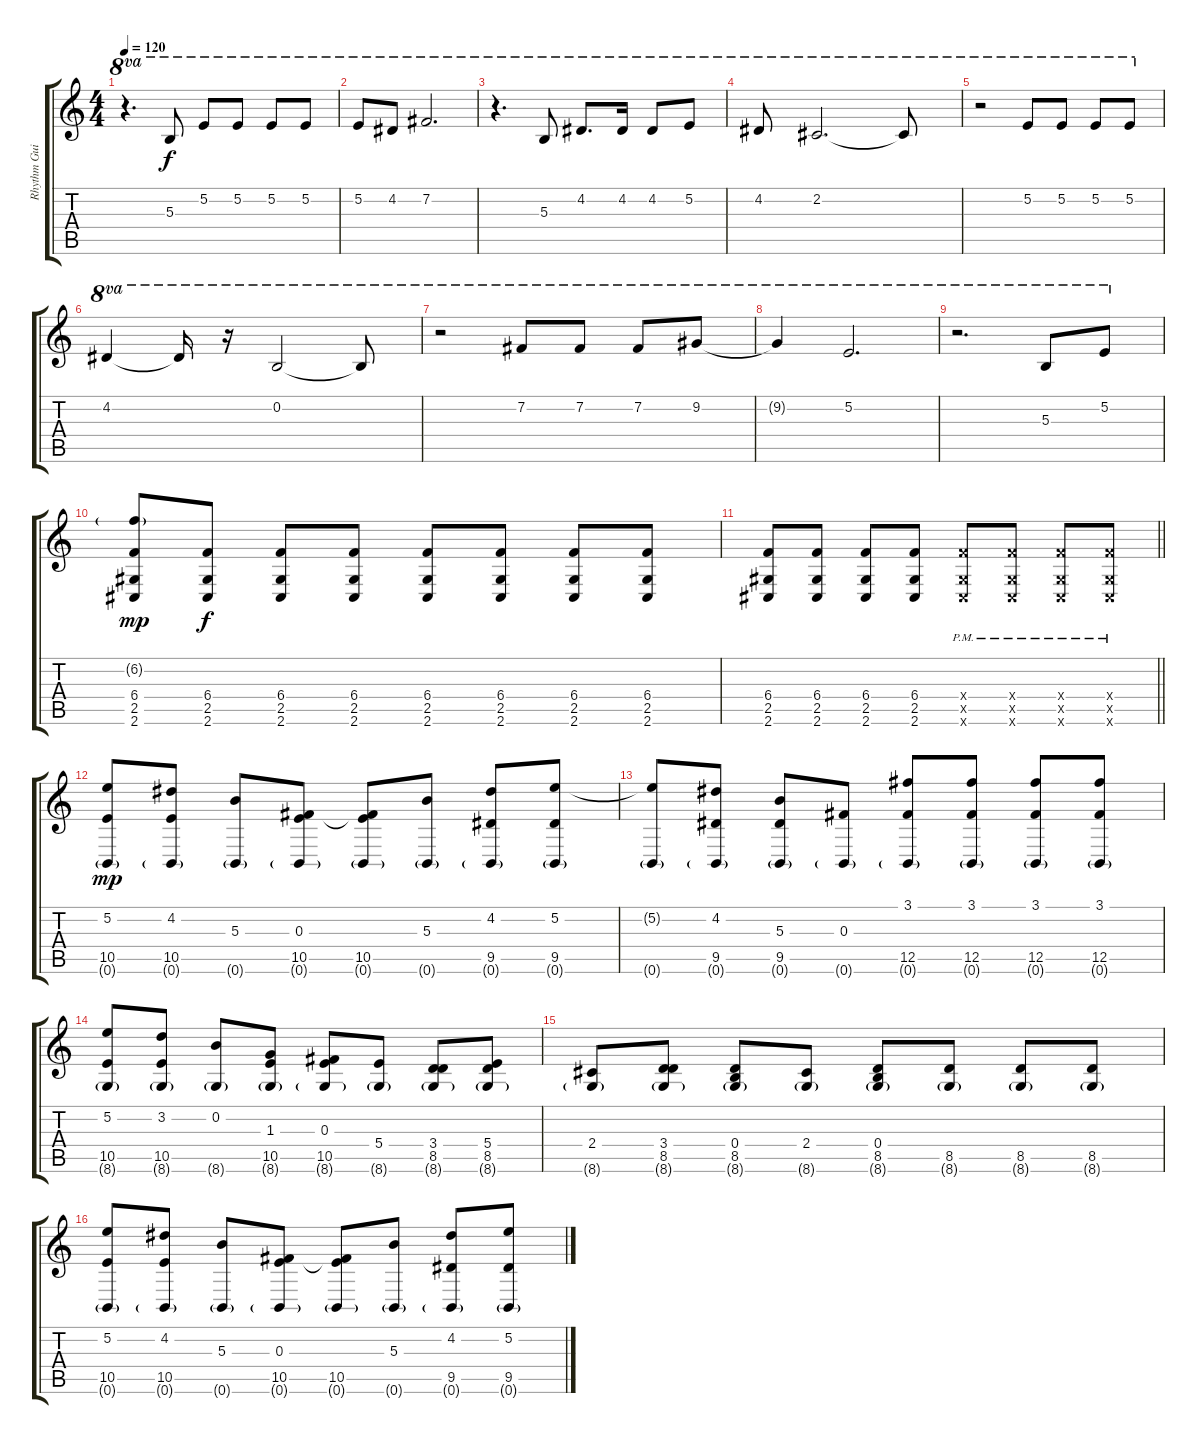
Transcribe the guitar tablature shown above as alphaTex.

\track ("Rhythm Guitar" "Rhythm Gui") {instrument distortionguitar}
\staff {score tabs}
\tuning (Eb4 B3 Gb3 B2 Gb2 B1) {hide}
\ts (4 4)
\tempo 120
\clef g2
\ks c
r.4{d ot 8va dy f} 5.3.8{ot 8va} 5.2.8{ot 8va} 5.2.8{ot 8va} 5.2.8{ot 8va} 5.2.8{ot 8va} |
5.2.8{ot 8va} 4.2.8{ot 8va} 7.2.2{d ot 8va} |
r.4{d ot 8va} 5.3.8{ot 8va} 4.2.8{d ot 8va} 4.2.16{ot 8va} 4.2.8{ot 8va} 5.2.8{ot 8va} |
4.2.8{ot 8va} 2.2.2{d ot 8va} 2.2{t}.8{ot 8va} |
r.2{ot 8va} 5.2.8{ot 8va} 5.2.8{ot 8va} 5.2.8{ot 8va} 5.2.8{ot 8va} |
4.2.4{ot 8va} 4.2{t}.16{ot 8va} r.16{ot 8va} 0.2.2{ot 8va} 0.2{t}.8{ot 8va} |
r.2{ot 8va} 7.2.8{ot 8va} 7.2.8{ot 8va} 7.2.8{ot 8va} 9.2.8{ot 8va} |
9.2{t}.4{ot 8va} 5.2.2{d ot 8va} |
r.2{d ot 8va} 5.3.8{ot 8va} 5.2.8{ot 8va} |
(6.2{g} 6.4 2.5 2.6).8{dy mp volume 13} (6.4 2.5 2.6).8{dy f} (6.4 2.5 2.6).8 (6.4 2.5 2.6).8 (6.4 2.5 2.6).8 (6.4 2.5 2.6).8 (6.4 2.5 2.6).8 (6.4 2.5 2.6).8 |
\barLineRight lightlight
(6.4 2.5 2.6).8 (6.4 2.5 2.6).8 (6.4 2.5 2.6).8 (6.4 2.5 2.6).8 (6.4{pm x} 2.5{pm x} 2.6{pm x}).8 (6.4{pm x} 2.5{pm x} 2.6{pm x}).8 (6.4{pm x} 2.5{pm x} 2.6{pm x}).8 (6.4{pm x} 2.5{pm x} 2.6{pm x}).8 |
(5.2 10.5 0.6{g}).8{dy mp} (4.2 10.5 0.6{g}).8 (5.3 0.6{g}).8 (0.3 10.5 0.6{g}).8 (0.3{t} 10.5 0.6{g}).8 (5.3 0.6{g}).8 (4.2 9.5 0.6{g}).8 (5.2 9.5 0.6{g}).8 |
(5.2{t} 0.6{g}).8 (4.2 9.5 0.6{g}).8 (5.3 9.5 0.6{g}).8 (0.3 0.6{g}).8 (3.1 12.5 0.6{g}).8 (3.1 12.5 0.6{g}).8 (3.1 12.5 0.6{g}).8 (3.1 12.5 0.6{g}).8 |
(5.2 10.5 8.6{g}).8 (3.2 10.5 8.6{g}).8 (0.2 8.6{g}).8 (1.3 10.5 8.6{g}).8 (0.3 10.5 8.6{g}).8 (5.4 8.6{g}).8 (3.4 8.5 8.6{g}).8 (5.4 8.5 8.6{g}).8 |
(2.4 8.6{g}).8 (3.4 8.5 8.6{g}).8 (0.4 8.5 8.6{g}).8 (2.4 8.6{g}).8 (0.4 8.5 8.6{g}).8 (8.5 8.6{g}).8 (8.5 8.6{g}).8 (8.5 8.6{g}).8 |
(5.2 10.5 0.6{g}).8 (4.2 10.5 0.6{g}).8 (5.3 0.6{g}).8 (0.3 10.5 0.6{g}).8 (0.3{t} 10.5 0.6{g}).8 (5.3 0.6{g}).8 (4.2 9.5 0.6{g}).8 (5.2 9.5 0.6{g}).8
